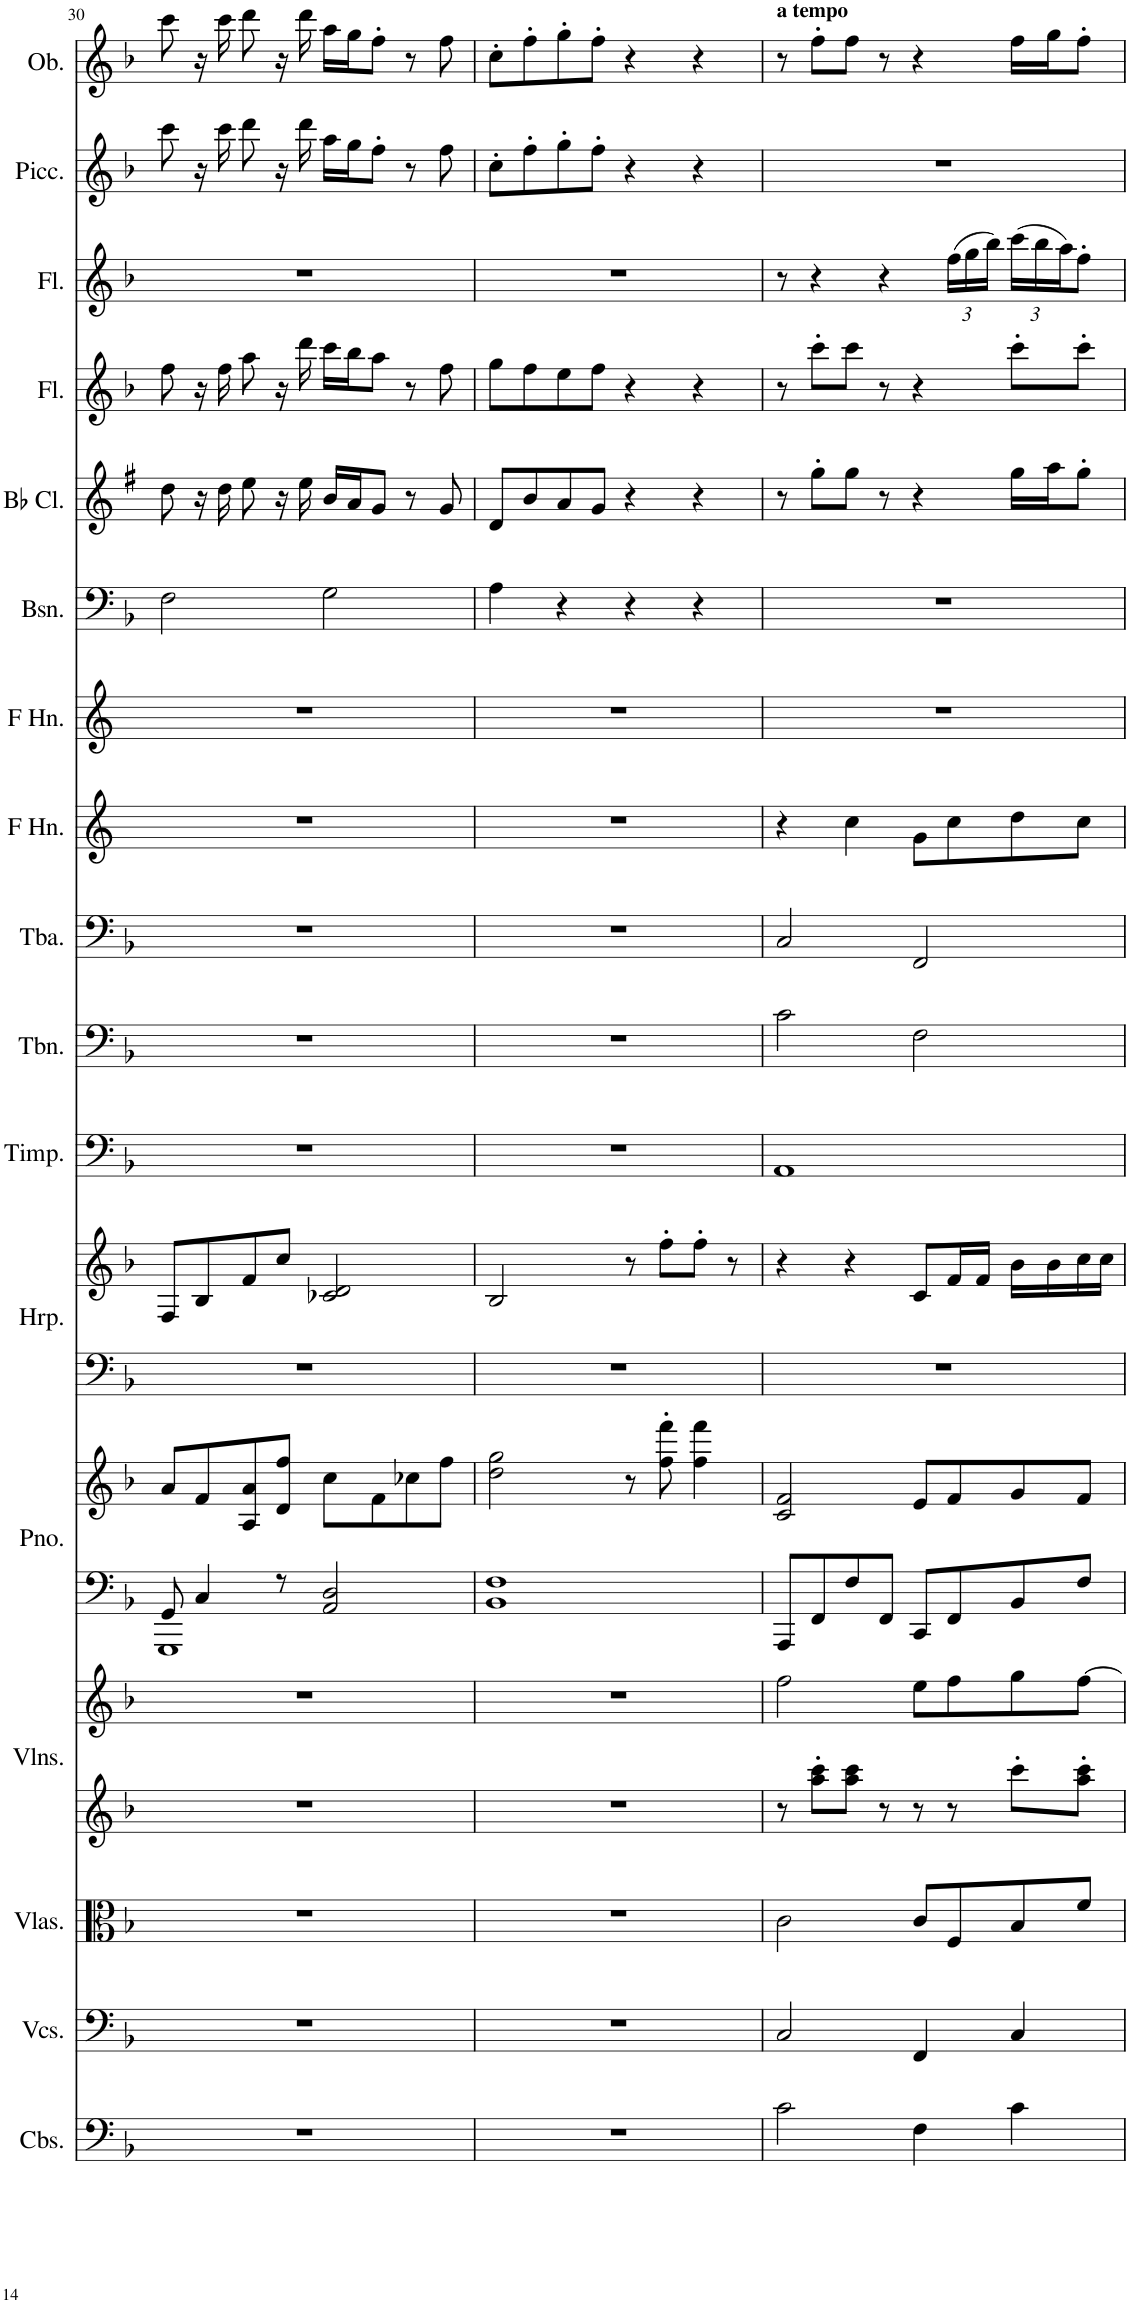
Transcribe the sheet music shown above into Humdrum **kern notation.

**kern	**kern	**kern	**kern	**kern	**kern	**kern	**kern	**kern	**kern	**kern	**kern	**kern	**kern	**kern	**kern	**kern	**kern	**kern	**kern
*part17	*part16	*part15	*part14	*part14	*part13	*part13	*part12	*part12	*part11	*part10	*part9	*part8	*part7	*part6	*part5	*part4	*part3	*part2	*part1
*staff20	*staff19	*staff18	*staff17	*staff16	*staff15	*staff14	*staff13	*staff12	*staff11	*staff10	*staff9	*staff8	*staff7	*staff6	*staff5	*staff4	*staff3	*staff2	*staff1
*I"Contrabasses	*I"Violoncellos	*I"Violas	*I"Violins	*	*I"Piano	*	*I"Harp	*	*I"Timpani	*I"Trombone	*I"Tuba	*I"Horn in F	*I"Horn in F	*I"Bassoon	*I"Bb Clarinet	*I"Flute	*I"Flute	*I"Piccolo	*I"Oboe
*I'Cbs.	*I'Vcs.	*I'Vlas.	*I'Vlns.	*	*I'Pno.	*	*I'Hrp.	*	*I'Timp.	*I'Tbn.	*I'Tba.	*	*	*I'Bsn.	*I'Bb Cl.	*I'Fl.	*I'Fl.	*I'Picc.	*I'Ob.
!!LO:PB:g=z
*clefF4	*clefF4	*clefC3	*clefG2	*clefG2	*clefF4	*clefG2	*clefF4	*clefG2	*clefF4	*clefF4	*clefF4	*clefG2	*clefG2	*clefF4	*clefG2	*clefG2	*clefG2	*clefG2	*clefG2
*Trd7c12	*	*	*	*	*	*	*	*	*	*	*	*Trd4c7	*Trd4c7	*	*Trd1c2	*	*	*Trd-7c-12	*
*k[b-]	*k[b-]	*k[b-]	*k[b-]	*k[b-]	*k[b-]	*k[b-]	*k[b-]	*k[b-]	*k[b-]	*k[b-]	*k[b-]	*k[]	*k[]	*k[b-]	*k[f#]	*k[b-]	*k[b-]	*k[b-]	*k[b-]
*M4/4	*M4/4	*M4/4	*M4/4	*M4/4	*M4/4	*M4/4	*M4/4	*M4/4	*M4/4	*M4/4	*M4/4	*M4/4	*M4/4	*M4/4	*M4/4	*M4/4	*M4/4	*M4/4	*M4/4
=30	=30	=30	=30	=30	=30	=30	=30	=30	=30	=30	=30	=30	=30	=30	=30	=30	=30	=30	=30
*	*	*	*	*	*^	*	*	*	*	*	*	*	*	*	*	*	*	*	*
1r	1r	1r	1r	1r	8GG/	1GGG	8a/L	1r	8F/L	1r	1r	1r	1r	1r	2F\	8dd\	8ff\	1r	8ccc\	8ccc\
.	.	.	.	.	4C/	.	8f/	.	8B-/	.	.	.	.	.	.	16r	16r	.	16r	16r
.	.	.	.	.	.	.	.	.	.	.	.	.	.	.	.	16dd\	16ff\	.	16ccc\	16ccc\
.	.	.	.	.	.	.	8A/ 8a/	.	8f/	.	.	.	.	.	.	8ee\	8aa\	.	8ddd\	8ddd\
.	.	.	.	.	8r	.	8d/ 8ff/J	.	8cc/J	.	.	.	.	.	.	16r	16r	.	16r	16r
.	.	.	.	.	.	.	.	.	.	.	.	.	.	.	.	16ee\	16ddd\	.	16ddd\	16ddd\
.	.	.	.	.	2AA/ 2D/	.	8cc\L	.	2c-X/ 2d/	.	.	.	.	.	2G\	16b/LL	16ccc\LL	.	16aa\LL	16aa\LL
.	.	.	.	.	.	.	.	.	.	.	.	.	.	.	.	16a/J	16bb-\J	.	16gg\J	16gg\J
.	.	.	.	.	.	.	8f\	.	.	.	.	.	.	.	.	8g/J	8aa\J	.	8ff'\J	8ff'\J
.	.	.	.	.	.	.	8cc-X\	.	.	.	.	.	.	.	.	8r	8r	.	8r	8r
.	.	.	.	.	.	.	8ff\J	.	.	.	.	.	.	.	.	8g/	8ff\	.	8ff\	8ff\
*	*	*	*	*	*v	*v	*	*	*	*	*	*	*	*	*	*	*	*	*	*
=31	=31	=31	=31	=31	=31	=31	=31	=31	=31	=31	=31	=31	=31	=31	=31	=31	=31	=31	=31
1r	1r	1r	1r	1r	1BB- 1F	2dd\ 2gg\	1r	2B-/	1r	1r	1r	1r	1r	4A\	8d/L	8gg\L	1r	8cc'\L	8cc'\L
.	.	.	.	.	.	.	.	.	.	.	.	.	.	.	8b/	8ff\	.	8ff'\	8ff'\
.	.	.	.	.	.	.	.	.	.	.	.	.	.	4r	8a/	8ee\	.	8gg'\	8gg'\
.	.	.	.	.	.	.	.	.	.	.	.	.	.	.	8g/J	8ff\J	.	8ff'\J	8ff'\J
.	.	.	.	.	.	8r	.	8r	.	.	.	.	.	4r	4r	4r	.	4r	4r
.	.	.	.	.	.	8ff\' 8fff\'	.	8ff'\L	.	.	.	.	.	.	.	.	.	.	.
.	.	.	.	.	.	4ff\ 4fff\	.	8ff'\J	.	.	.	.	.	4r	4r	4r	.	4r	4r
.	.	.	.	.	.	.	.	8r	.	.	.	.	.	.	.	.	.	.	.
=32	=32	=32	=32	=32	=32	=32	=32	=32	=32	=32	=32	=32	=32	=32	=32	=32	=32	=32	=32
!	!	!	!	!	!	!	!	!	!	!	!	!	!	!	!	!	!	!	!LO:TX:a:B:t=a tempo
2c\	2C/	2c\	8r	2ff\	8AAA/L	2c/ 2f/	1r	4r	1AA	2c\	2C/	4r	1r	1r	8r	8r	8r	1r	8r
.	.	.	8aa\' 8ccc\'L	.	8FF/	.	.	.	.	.	.	.	.	.	8gg'\L	8ccc'\L	4r	.	8ff'\L
.	.	.	8aa\ 8ccc\J	.	8F/	.	.	4r	.	.	.	4cc\	.	.	8gg\J	8ccc\J	.	.	8ff\J
.	.	.	8r	.	8FF/J	.	.	.	.	.	.	.	.	.	8r	8r	4r	.	8r
4F\	4FF/	8c/L	8r	8ee\L	8CC/L	8e/L	.	8c/L	.	2F\	2FF/	8g\L	.	.	4r	4r	.	.	4r
*	*	*	*	*	*	*	*	*	*	*	*	*	*	*	*	*	*Xbrackettup	*	*
.	.	8F/	8r	8ff\	8FF/	8f/	.	16f/L	.	.	.	8cc\	.	.	.	.	(24ff\LL	.	.
.	.	.	.	.	.	.	.	.	.	.	.	.	.	.	.	.	24gg\	.	.
.	.	.	.	.	.	.	.	16f/JJ	.	.	.	.	.	.	.	.	.	.	.
.	.	.	.	.	.	.	.	.	.	.	.	.	.	.	.	.	24bb-\JJ)	.	.
4c\	4C/	8B-/	8ccc'\L	8gg\	8BB-/	8g/	.	16b-\LL	.	.	.	8dd\	.	.	16gg\LL	8ccc'\L	(24ccc\LL	.	16ff\LL
.	.	.	.	.	.	.	.	.	.	.	.	.	.	.	.	.	24bb-\	.	.
.	.	.	.	.	.	.	.	16b-\	.	.	.	.	.	.	16aa\J	.	.	.	16gg\J
.	.	.	.	.	.	.	.	.	.	.	.	.	.	.	.	.	24aa\J)	.	.
.	.	8f/J	8aa\' 8ccc\'J	[8ff\J	8F/J	8f/J	.	16cc\	.	.	.	8cc\J	.	.	8gg'\J	8ccc'\J	8ff'\J	.	8ff'\J
.	.	.	.	.	.	.	.	16cc\JJ	.	.	.	.	.	.	.	.	.	.	.
=	=	=	=	=	=	=	=	=	=	=	=	=	=	=	=	=	=	=	=
*-	*-	*-	*-	*-	*-	*-	*-	*-	*-	*-	*-	*-	*-	*-	*-	*-	*-	*-	*-
